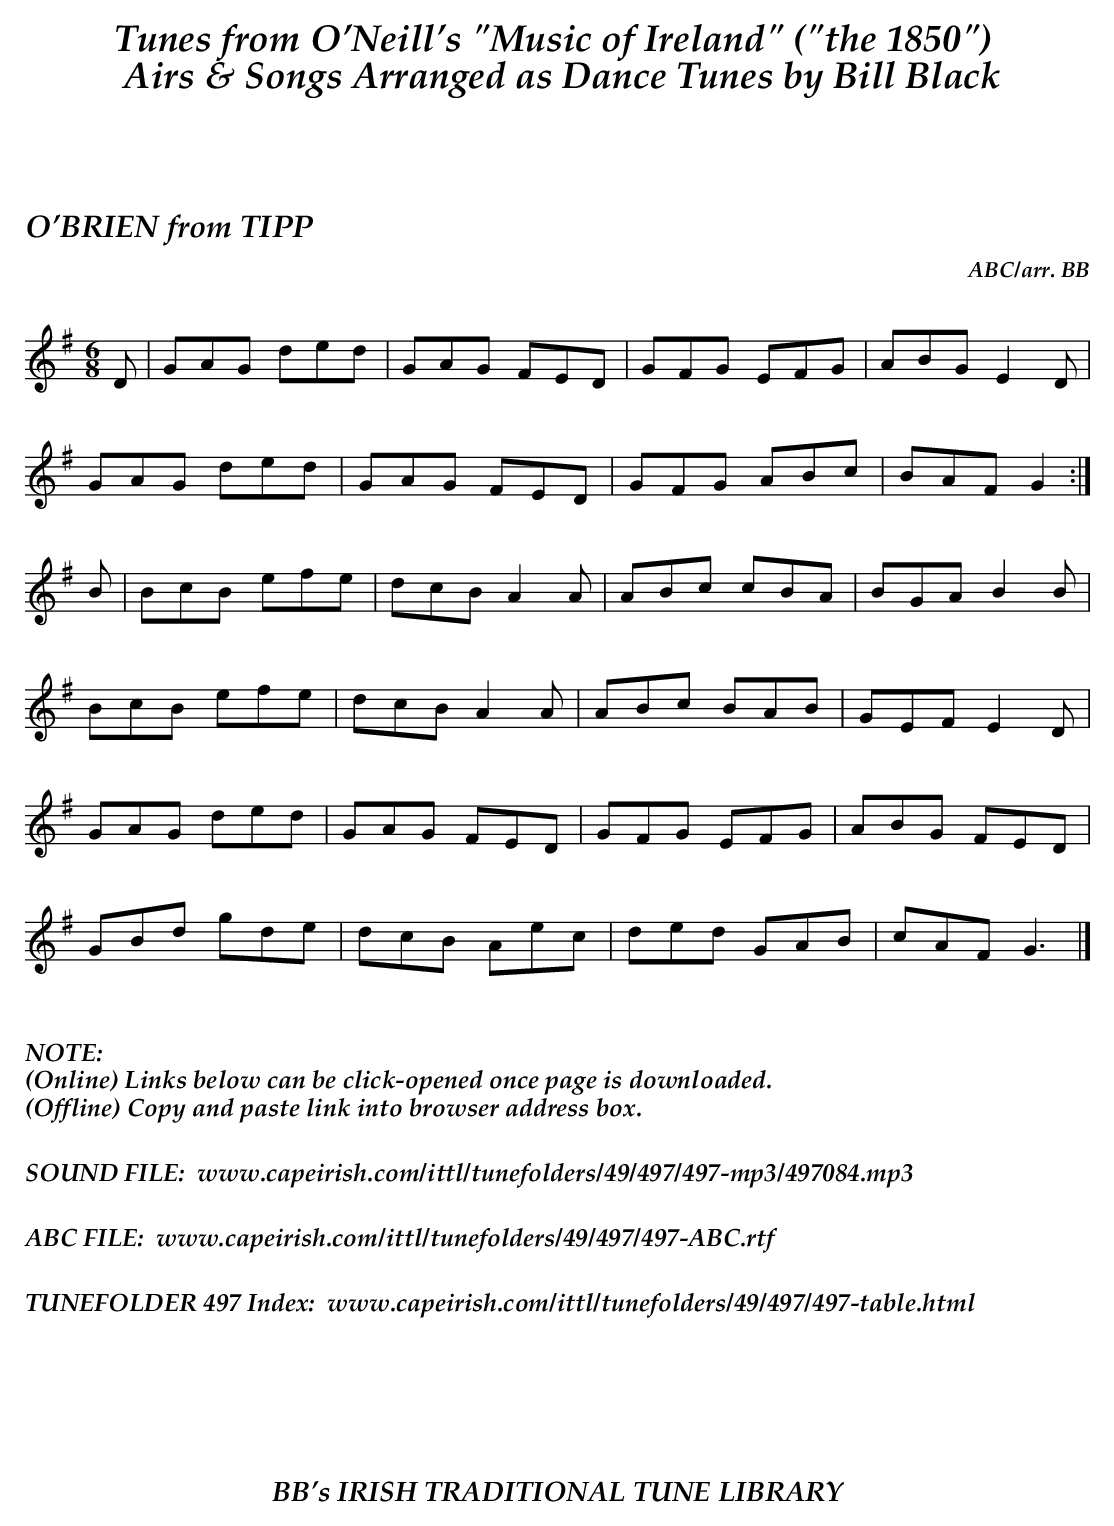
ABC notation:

X:1
T:O'BRIEN from TIPP
C:ABC/arr. BB
M:6/8
L:1/8
K:G
D|GAG ded|GAG FED|GFG EFG|ABG E2D|
GAG ded|GAG FED|GFG ABc|BAF G2 :|
B|BcB efe|dcB A2A|ABc cBA|BGA B2B|
BcB efe|dcB A2A|ABc BAB|GEF E2D|
GAG ded|GAG FED|GFG EFG|ABG FED|
GBd gde|dcB Aec|ded GAB|cAF G3|]
%%vskip .3in
%%textoption left
%%textfont "Palatino-BoldItalic" 16
%%begintext
%%NOTE:
(Online) Links below can be click-opened once page is downloaded.
(Offline) Copy and paste link into browser address box.
%%
%%
SOUND FILE:  www.capeirish.com/ittl/tunefolders/49/497/497-mp3/497084.mp3
%%
%%
ABC FILE:  www.capeirish.com/ittl/tunefolders/49/497/497-ABC.rtf
%%
%%
TUNEFOLDER 497 Index:  www.capeirish.com/ittl/tunefolders/49/497/497-table.html
